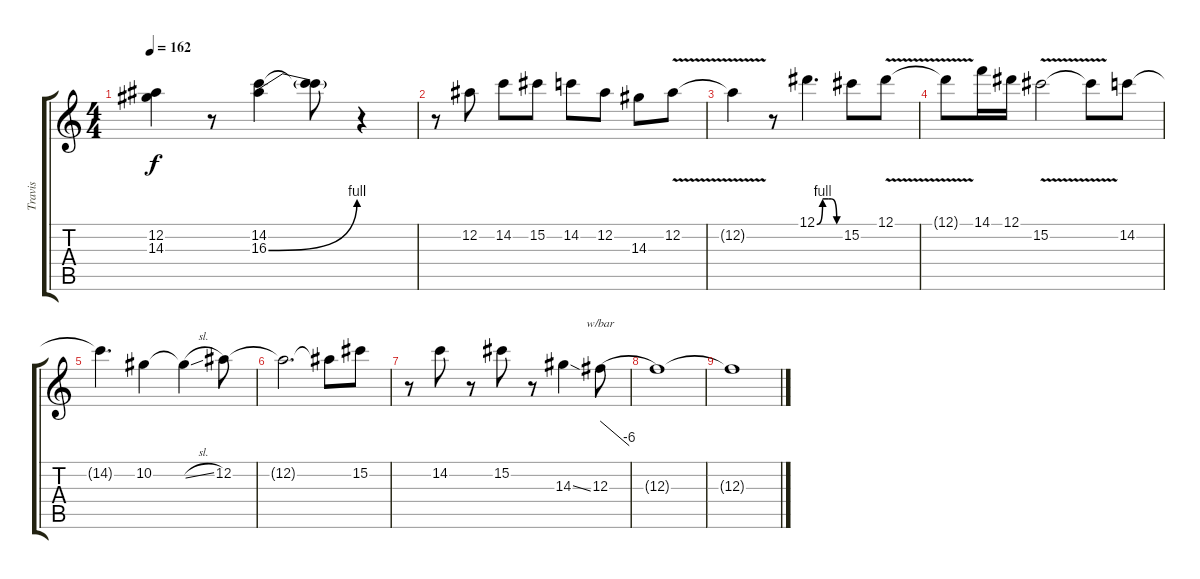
\track ("Travis" "Travis") {instrument overdrivenguitar}
\staff {score tabs}
\tuning (Eb4 Bb3 Gb3 Db3 Ab2 Eb2) {hide}
\ts (4 4)
\tempo 162
\clef g2
\ks c
(12.2{t} 14.3{t}).4{dy f} r.8 (14.2 16.3{be (bend 0 0 60 4)}).4 (14.2{t} 16.3{t}).8 r.4 |
r.8 12.2.8 14.2.8 15.2.8 14.2.8 12.2.8 14.3.8 12.2{v}.8 |
12.2{t}.4 r.8 12.1{be (custom 0 0 15 4 30 4 37 4 52 0 60 0)}.4{d} 15.2.8 12.1{v}.8 |
12.1{t}.8 14.1.16 12.1.16 15.2{v}.2 15.2{t}.8 14.2.8 |
14.2{t}.4{d} 10.2.4 10.2{sl t}.4 12.2.8 |
12.2{t}.2{d} 12.2{t}.8 15.2.8 |
r.8 14.2.8 r.8 15.2.8 r.8 14.3{ss}.4 12.3.8{tbe (dive default 0 0 60 -24)} |
12.3{t}.1 |
12.3{t}.1
